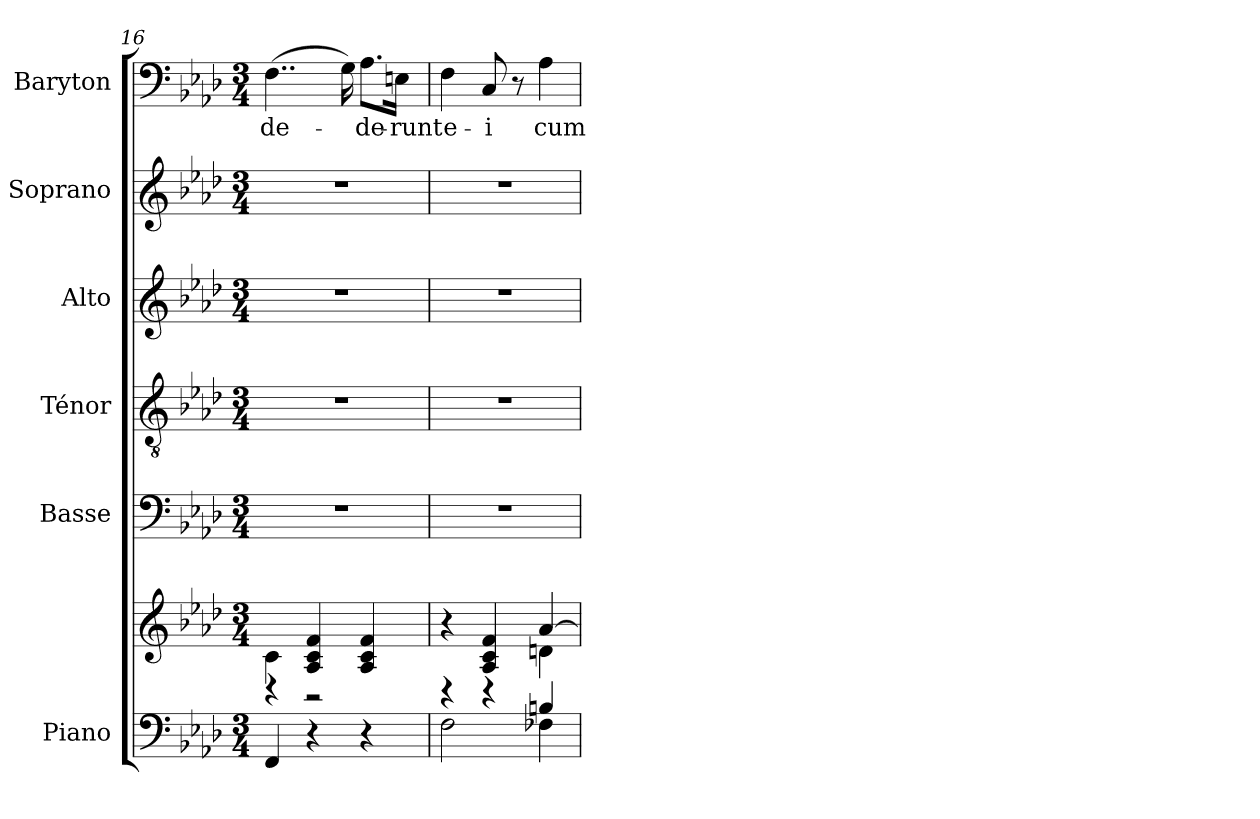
**kern	**kern	**kern	**kern	**kern	**kern	**kern	**text
*part6	*part6	*part5	*part4	*part3	*part2	*part1	*part1
*staff7	*staff6	*staff5	*staff4	*staff3	*staff2	*staff1	*staff1
*I"Piano	*	*I"Basse	*I"Ténor	*I"Alto	*I"Soprano	*I"Baryton	*
*I'Pno.	*	*I'B.	*I'T.	*I'Alt.	*I'So.	*I'Bar.	*
*clefF4	*clefG2	*clefF4	*clefGv2	*clefG2	*clefG2	*clefF4	*
*k[b-e-a-d-]	*k[b-e-a-d-]	*k[b-e-a-d-]	*k[b-e-a-d-]	*k[b-e-a-d-]	*k[b-e-a-d-]	*k[b-e-a-d-]	*
*M3/4	*M3/4	*M3/4	*M3/4	*M3/4	*M3/4	*M3/4	*
=16	=16	=16	=16	=16	=16	=16	=16
*	*^	*	*	*	*	*	*
!	!	!	!	!	!	!	!	!LO:LY:b
4FF/	4c\	4r	2.r	2.r	2.r	2.r	(4..F\	de-
4r	4A-/ 4c/ 4f/	2r	.	.	.	.	.	.
.	.	.	.	.	.	.	16G\)	.
!	!	!	!	!	!	!	!	!LO:LY:b
4r	4A-/ 4c/ 4f/	.	.	.	.	.	8.A-\L	-de-
!	!	!	!	!	!	!	!	!LO:LY:b
.	.	.	.	.	.	.	16En\Jk	-runt
!!LO:LB:g=z
=17	=17	=17	=17	=17	=17	=17	=17	=17
*^	*	*	*	*	*	*	*	*
!	!	!	!	!	!	!	!	!	!LO:LY:b
4r	2F\	4r	2ryy	2.r	2.r	2.r	2.r	4F\	e-
!	!	!	!	!	!	!	!	!	!LO:LY:b
4r	.	4A-/ 4c/ 4f/	.	.	.	.	.	8C/	-i
.	.	.	.	.	.	.	.	8r	.
!	!	!	!	!	!	!	!	!	!LO:LY:b
4Bn/	4F-X\	[4a-/	4dn\	.	.	.	.	4A-\	cum
*v	*v	*	*	*	*	*	*	*	*
*	*v	*v	*	*	*	*	*	*
=	=	=	=	=	=	=	=
*-	*-	*-	*-	*-	*-	*-	*-
